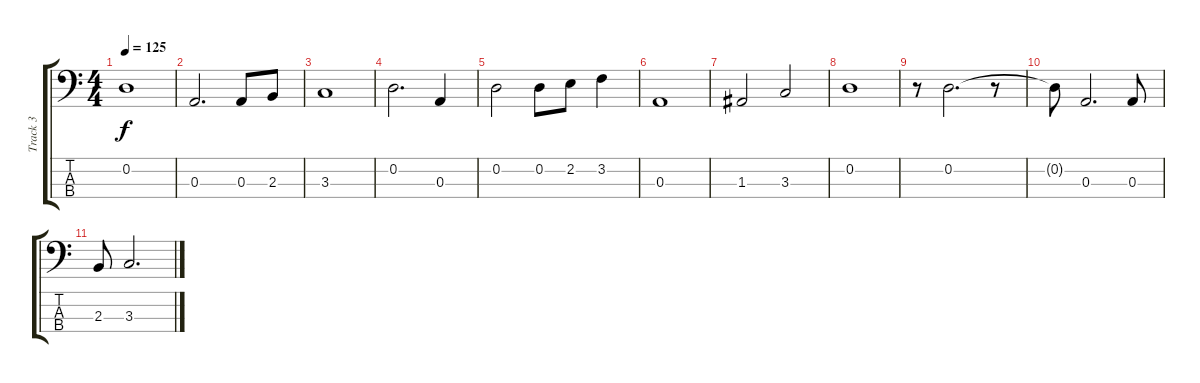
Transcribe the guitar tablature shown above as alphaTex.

\track ("Track 3" "Track 3") {instrument electricbassfinger}
\staff {score tabs}
\tuning (G2 D2 A1 E1) {hide}
\ts (4 4)
\tempo 125
\clef f4
\ks c
0.2.1{dy f instrument electricbassfinger} |
0.3.2{d} 0.3.8 2.3.8 |
3.3.1 |
0.2.2{d} 0.3.4 |
0.2.2 0.2.8 2.2.8 3.2.4 |
0.3.1 |
1.3.2 3.3.2 |
0.2.1 |
r.8 0.2.2{d} r.8 |
0.2{t}.8 0.3.2{d} 0.3.8 |
2.3.8 3.3.2{d}
